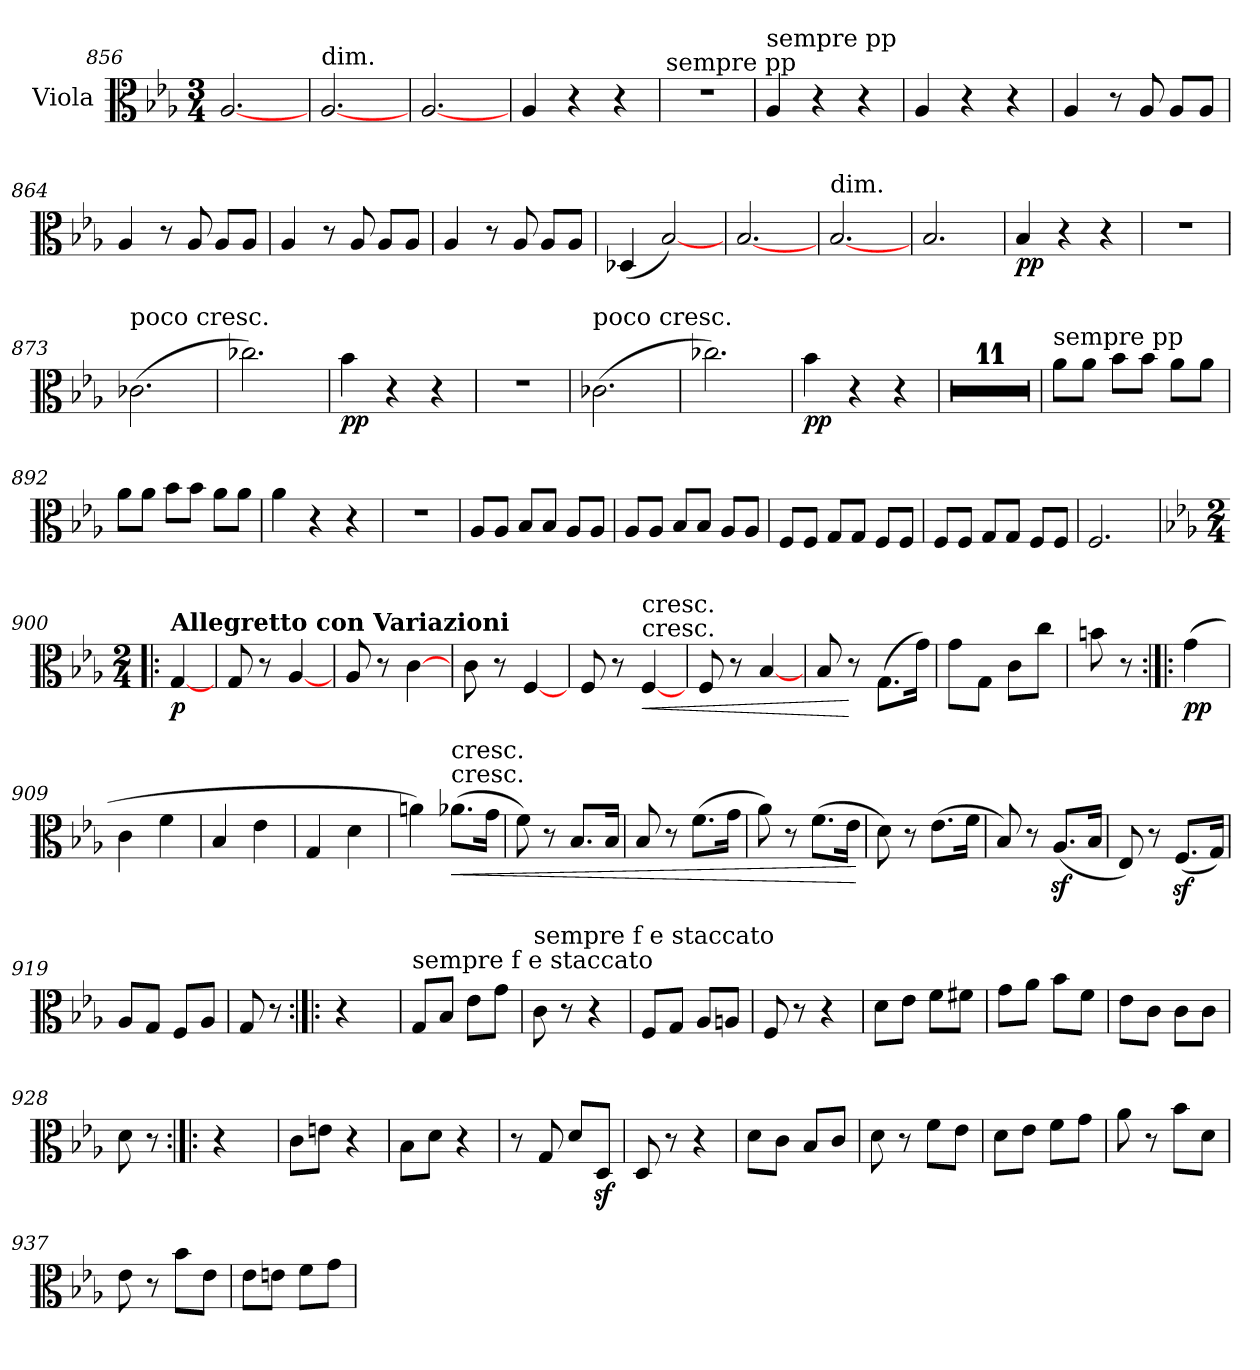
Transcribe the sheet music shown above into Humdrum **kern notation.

**kern	**dynam
*part1	*part1
*staff1	*staff1
*I"Viola	*
*I'Vla	*
*clefC3	*
*k[b-e-a-]	*
*c:	*
*M3/4	*
=856	=856
[2.A-	.
=857	=857
!LO:TX:a:t=dim.	!
[2.A-	.
=858	=858
[2.A-	.
=859	=859
4A-	.
4r	.
4r	.
=860	=860
!LO:TX:a:t=sempre pp	!
2.r	.
=861	=861
!LO:TX:a:t=sempre pp	!
4A-	.
4r	.
4r	.
=862	=862
4A-	.
4r	.
4r	.
=863	=863
4A-	.
8r	.
8A-	.
8A-/L	.
8A-/J	.
=864	=864
4A-	.
8r	.
8A-	.
8A-/L	.
8A-/J	.
=865	=865
4A-	.
8r	.
8A-	.
8A-/L	.
8A-/J	.
=866	=866
4A-	.
8r	.
8A-	.
8A-/L	.
8A-/J	.
=867	=867
(4D-X	.
[2B-)	.
=868	=868
[2.B-	.
=869	=869
!LO:TX:a:t=dim.	!
[2.B-	.
=870	=870
2.B-	.
=871	=871
4B-	pp
4r	.
4r	.
=872	=872
2.r	.
=873	=873
!LO:TX:a:t=poco cresc.	!
(2.c-X	.
=874	=874
2.cc-X)	.
=875	=875
4b-	pp
4r	.
4r	.
=876	=876
2.r	.
=877	=877
!LO:TX:a:t=poco cresc.	!
(2.c-X	.
=878	=878
2.cc-X)	.
=879	=879
4b-	pp
4r	.
4r	.
=880	=880
2.r	.
=881	=881
2.r	.
=882	=882
2.r	.
=883	=883
2.r	.
=884	=884
2.r	.
=885	=885
2.r	.
=886	=886
2.r	.
=887	=887
2.r	.
=888	=888
2.r	.
=889	=889
2.r	.
=890	=890
2.r	.
=891	=891
!LO:TX:a:t=sempre pp	!
8a-\L	.
8a-\J	.
8b-\L	.
8b-\J	.
8a-\L	.
8a-\J	.
=892	=892
8a-\L	.
8a-\J	.
8b-\L	.
8b-\J	.
8a-\L	.
8a-\J	.
=893	=893
4a-	.
4r	.
4r	.
=894	=894
2.r	.
=895	=895
8A-/L	.
8A-/J	.
8B-/L	.
8B-/J	.
8A-/L	.
8A-/J	.
=896	=896
8A-/L	.
8A-/J	.
8B-/L	.
8B-/J	.
8A-/L	.
8A-/J	.
=897	=897
8F/L	.
8F/J	.
8G/L	.
8G/J	.
8F/L	.
8F/J	.
=898	=898
8F/L	.
8F/J	.
8G/L	.
8G/J	.
8F/L	.
8F/J	.
=899	=899
2.F	.
=900!|:	=900!|:
*k[b-e-a-]	*
*E-:	*
*M2/4	*
!LO:TX:a:B:t=Allegretto con Variazioni	!
[4G	p
=901	=901
8G	.
8r	.
[4A-	.
=902	=902
8A-	.
8r	.
[4c	.
=903	=903
8c	.
8r	.
[4F	.
=904	=904
8F	.
8r	.
!LO:TX:a:t=cresc.	!
!LO:TX:a:t=cresc.	!
!	!LO:HP:b
[4F	<
=905	=905
8F	.
8r	.
[4B-	.
=906	=906
8B-	.
8r	[
(8.G\L	.
16g\Jk)	.
=907	=907
8g\L	.
8G\J	.
8c\L	.
8cc\J	.
=908	=908
8bn	.
8r	.
=:|!|:	=:|!|:
(4g	pp
=909	=909
4c	.
4f	.
=910	=910
4B-	.
4e-	.
=911	=911
4G	.
4d	.
=912	=912
4an)	.
!LO:TX:a:t=cresc.	!
!LO:TX:a:t=cresc.	!
!	!LO:HP:b
(8.a-X\L	<
16g\Jk	.
=913	=913
8f)	.
8r	.
8.B-/L	.
16B-/Jk	.
=914	=914
8B-	.
8r	.
(8.f\L	.
16g\Jk	.
=915	=915
8a-)	.
8r	.
(8.f\L	.
16e-\Jk	.
.	[
=916	=916
8d)	.
8r	.
(8.e-\L	.
16f\Jk	.
=917	=917
8B-)	.
8r	.
(8.A-z/L	.
16B-/Jk	.
=918	=918
8E-)	.
8r	.
(8.Fz/L	.
16G/Jk)	.
=919	=919
8A-/L	.
8G/J	.
8F/L	.
8A-/J	.
=920	=920
8G	.
8r	.
=:|!|:	=:|!|:
4r	.
=921	=921
!LO:TX:a:t=sempre f e staccato	!
8G/L	.
8B-/J	.
8e-\L	.
8g\J	.
=922	=922
!LO:TX:a:t=sempre f e staccato	!
8c	.
8r	.
4r	.
=923	=923
8F/L	.
8G/J	.
8A-/L	.
8An/J	.
=924	=924
8F	.
8r	.
4r	.
=925	=925
8d\L	.
8e-\J	.
8f\L	.
8f#X\J	.
=926	=926
8g\L	.
8a-\J	.
8b-\L	.
8f\J	.
=927	=927
8e-\L	.
8c\J	.
8c\L	.
8c\J	.
=928	=928
8d	.
8r	.
=:|!|:	=:|!|:
4r	.
=929	=929
8c\L	.
8en\J	.
4r	.
=930	=930
8B-\L	.
8d\J	.
4r	.
=931	=931
8r	.
8G	.
8d/L	.
8Dz/J	.
=932	=932
8D	.
8r	.
4r	.
=933	=933
8d\L	.
8c\J	.
8B-/L	.
8c/J	.
=934	=934
8d	.
8r	.
8f\L	.
8e-\J	.
=935	=935
8d\L	.
8e-\J	.
8f\L	.
8g\J	.
=936	=936
8a-	.
8r	.
8b-\L	.
8d\J	.
=937	=937
8e-	.
8r	.
8b-\L	.
8e-\J	.
=938	=938
8e-\L	.
8en\J	.
8f\L	.
8g\J	.
=	=
*-	*-
